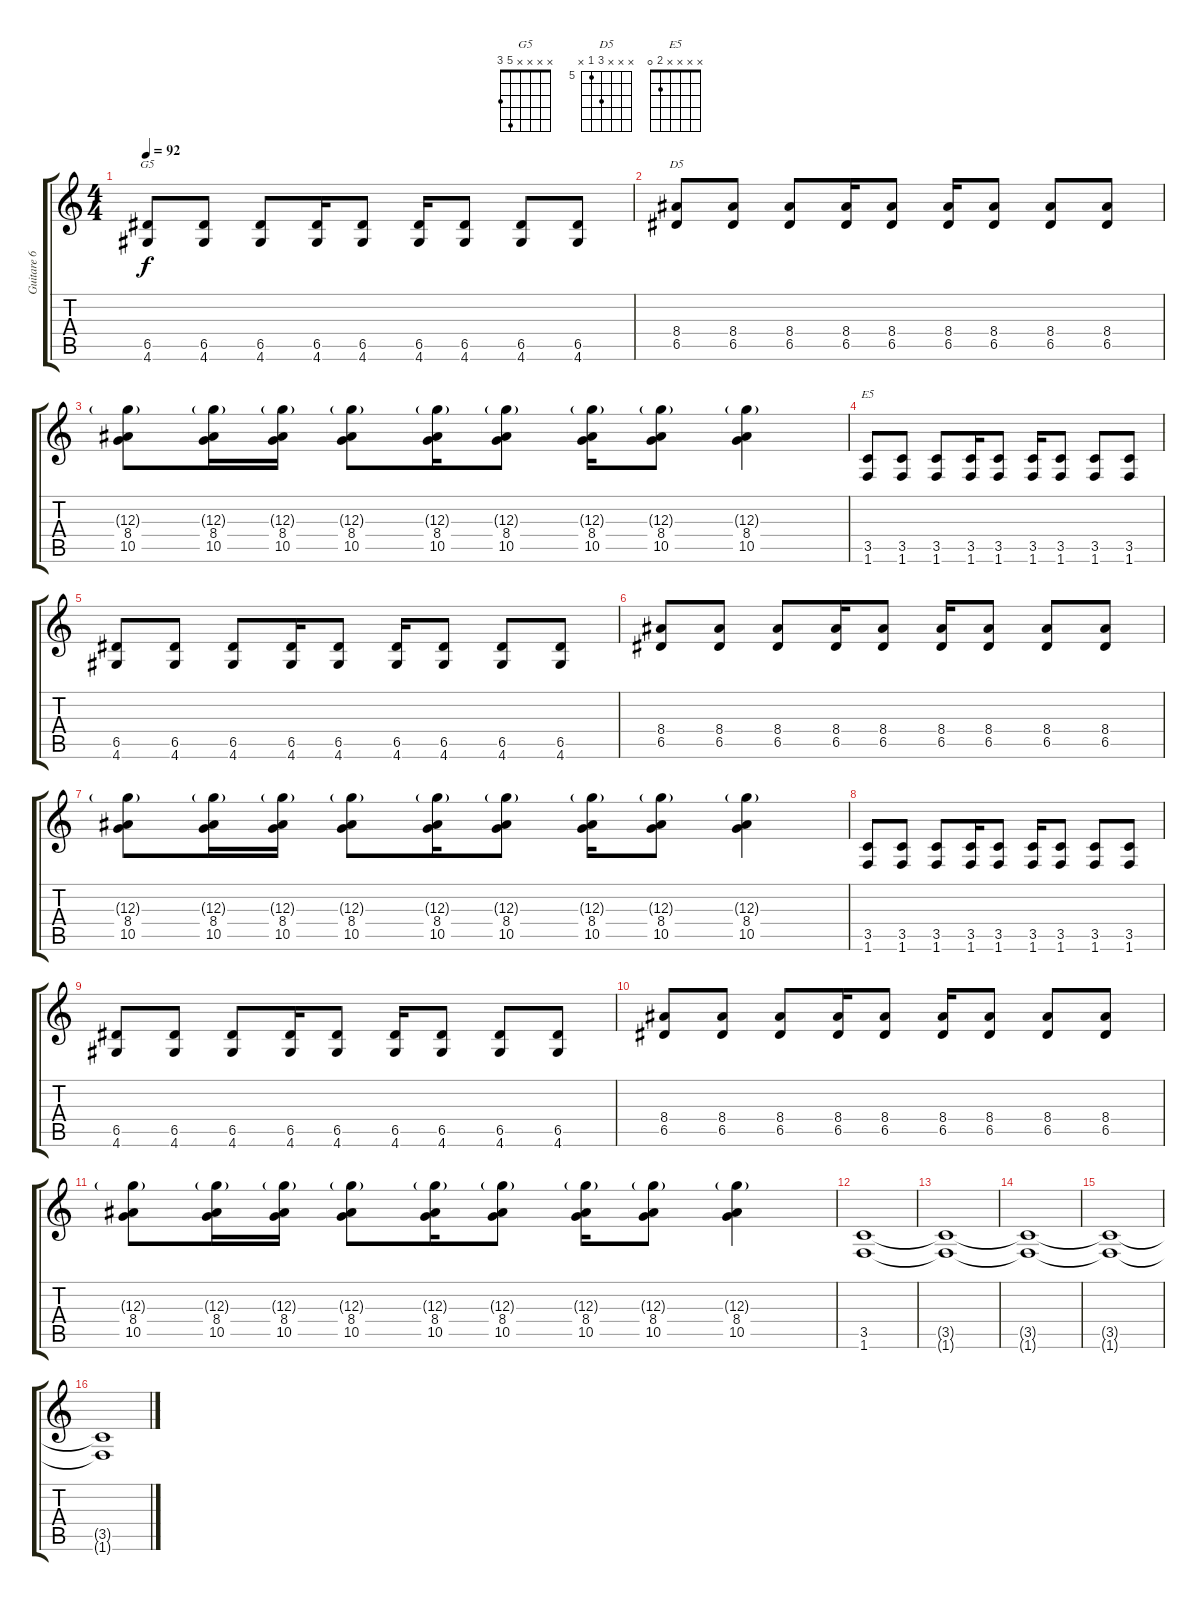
\track ("Guitare 6" "Guitare 6") {instrument overdrivenguitar}
\staff {score tabs}
\tuning (E4 B3 G3 D3 A2 E2) {hide}
\chord ("G5" x x x x 5 3)
\chord ("D5" x x x 7 5 x) {firstfret 5}
\chord ("E5" x x x x 2 0)
\ts (4 4)
\tempo 92
\clef g2
\ks c
(6.5 4.6).8{ch "G5" dy f} (6.5 4.6).8 (6.5 4.6).8 (6.5 4.6).16 (6.5 4.6).8 (6.5 4.6).16 (6.5 4.6).8 (6.5 4.6).8 (6.5 4.6).8 |
(8.4 6.5).8{ch "D5"} (8.4 6.5).8 (8.4 6.5).8 (8.4 6.5).16 (8.4 6.5).8 (8.4 6.5).16 (8.4 6.5).8 (8.4 6.5).8 (8.4 6.5).8 |
(12.3{g} 8.4 10.5).8 (12.3{g} 8.4 10.5).16 (12.3{g} 8.4 10.5).16 (12.3{g} 8.4 10.5).8 (12.3{g} 8.4 10.5).16 (12.3{g} 8.4 10.5).8 (12.3{g} 8.4 10.5).16 (12.3{g} 8.4 10.5).8 (12.3{g} 8.4 10.5).4 |
(3.5 1.6).8{ch "E5"} (3.5 1.6).8 (3.5 1.6).8 (3.5 1.6).16 (3.5 1.6).8 (3.5 1.6).16 (3.5 1.6).8 (3.5 1.6).8 (3.5 1.6).8 |
(6.5 4.6).8 (6.5 4.6).8 (6.5 4.6).8 (6.5 4.6).16 (6.5 4.6).8 (6.5 4.6).16 (6.5 4.6).8 (6.5 4.6).8 (6.5 4.6).8 |
(8.4 6.5).8 (8.4 6.5).8 (8.4 6.5).8 (8.4 6.5).16 (8.4 6.5).8 (8.4 6.5).16 (8.4 6.5).8 (8.4 6.5).8 (8.4 6.5).8 |
(12.3{g} 8.4 10.5).8 (12.3{g} 8.4 10.5).16 (12.3{g} 8.4 10.5).16 (12.3{g} 8.4 10.5).8 (12.3{g} 8.4 10.5).16 (12.3{g} 8.4 10.5).8 (12.3{g} 8.4 10.5).16 (12.3{g} 8.4 10.5).8 (12.3{g} 8.4 10.5).4 |
(3.5 1.6).8 (3.5 1.6).8 (3.5 1.6).8 (3.5 1.6).16 (3.5 1.6).8 (3.5 1.6).16 (3.5 1.6).8 (3.5 1.6).8 (3.5 1.6).8 |
(6.5 4.6).8 (6.5 4.6).8 (6.5 4.6).8 (6.5 4.6).16 (6.5 4.6).8 (6.5 4.6).16 (6.5 4.6).8 (6.5 4.6).8 (6.5 4.6).8 |
(8.4 6.5).8 (8.4 6.5).8 (8.4 6.5).8 (8.4 6.5).16 (8.4 6.5).8 (8.4 6.5).16 (8.4 6.5).8 (8.4 6.5).8 (8.4 6.5).8 |
(12.3{g} 8.4 10.5).8 (12.3{g} 8.4 10.5).16 (12.3{g} 8.4 10.5).16 (12.3{g} 8.4 10.5).8 (12.3{g} 8.4 10.5).16 (12.3{g} 8.4 10.5).8 (12.3{g} 8.4 10.5).16 (12.3{g} 8.4 10.5).8 (12.3{g} 8.4 10.5).4 |
(3.5 1.6).1 |
(3.5{t} 1.6{t}).1 |
(3.5{t} 1.6{t}).1 |
(3.5{t} 1.6{t}).1 |
(3.5{t} 1.6{t}).1
